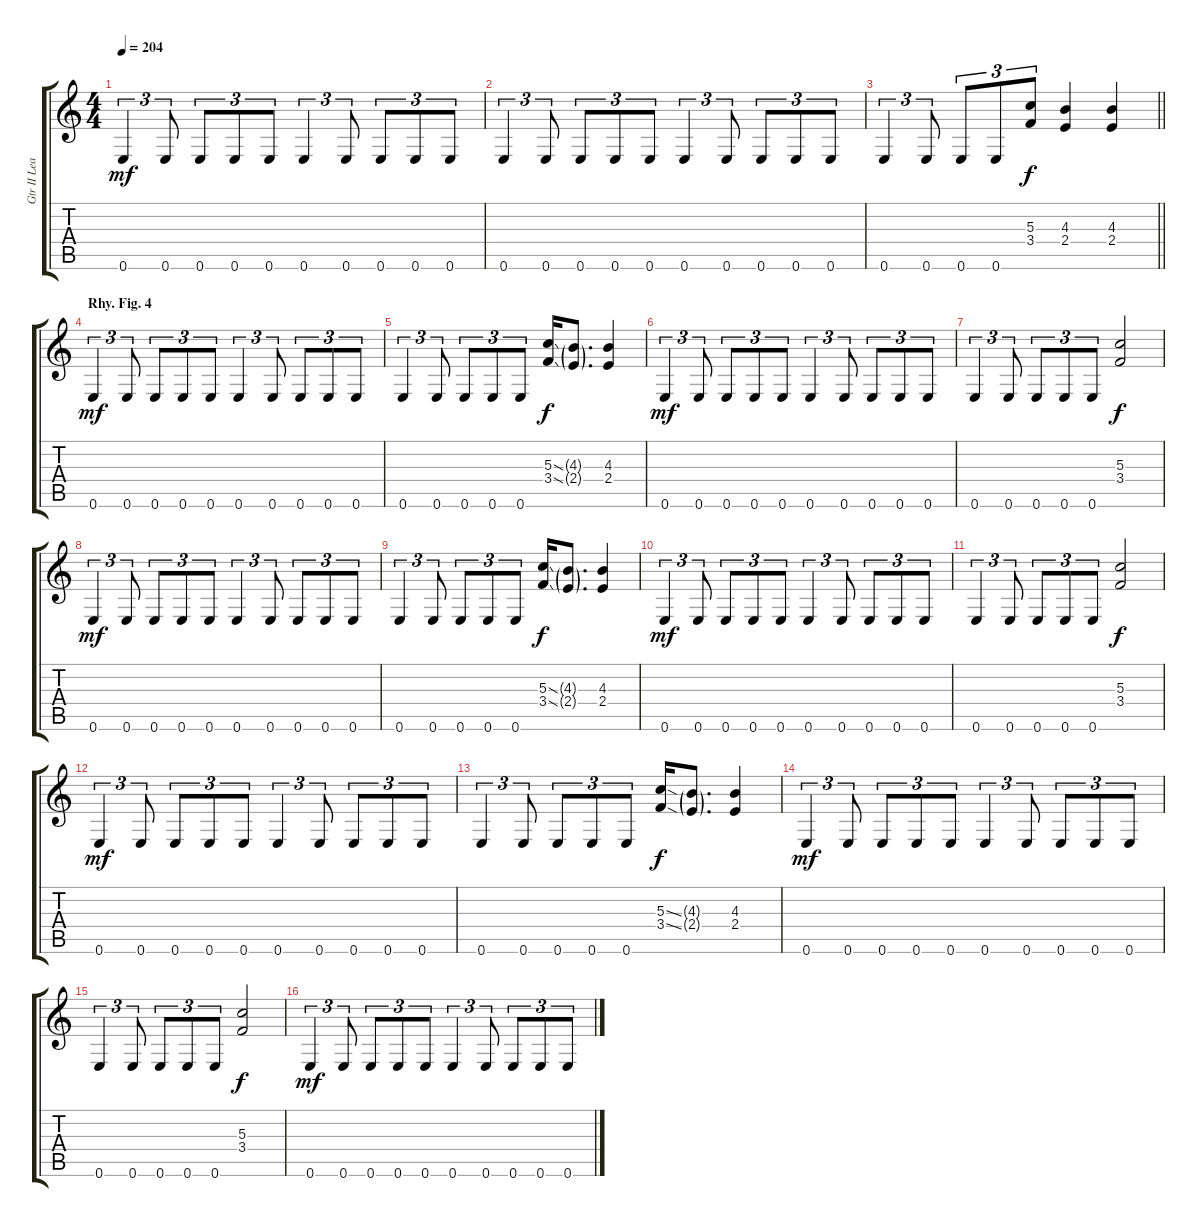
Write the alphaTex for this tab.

\track ("Gtr II Lead" "Gtr II Lea") {instrument overdrivenguitar}
\staff {score tabs}
\tuning (E4 B3 G3 D3 A2 E2) {hide}
\ts (4 4)
\tempo 204
\clef g2
\ks c
0.6.4{tu (3 2) dy mf} 0.6.8{tu (3 2)} 0.6.8{tu (3 2)} 0.6.8{tu (3 2)} 0.6.8{tu (3 2)} 0.6.4{tu (3 2)} 0.6.8{tu (3 2)} 0.6.8{tu (3 2)} 0.6.8{tu (3 2)} 0.6.8{tu (3 2)} |
0.6.4{tu (3 2)} 0.6.8{tu (3 2)} 0.6.8{tu (3 2)} 0.6.8{tu (3 2)} 0.6.8{tu (3 2)} 0.6.4{tu (3 2)} 0.6.8{tu (3 2)} 0.6.8{tu (3 2)} 0.6.8{tu (3 2)} 0.6.8{tu (3 2)} |
\barLineRight lightlight
0.6.4{tu (3 2)} 0.6.8{tu (3 2)} 0.6.8{tu (3 2)} 0.6.8{tu (3 2)} (5.3 3.4).8{tu (3 2) dy f} (4.3 2.4).4 (4.3 2.4).4 |
\section ("" "Rhy. Fig. 4")
0.6.4{tu (3 2) dy mf} 0.6.8{tu (3 2)} 0.6.8{tu (3 2)} 0.6.8{tu (3 2)} 0.6.8{tu (3 2)} 0.6.4{tu (3 2)} 0.6.8{tu (3 2)} 0.6.8{tu (3 2)} 0.6.8{tu (3 2)} 0.6.8{tu (3 2)} |
0.6.4{tu (3 2)} 0.6.8{tu (3 2)} 0.6.8{tu (3 2)} 0.6.8{tu (3 2)} 0.6.8{tu (3 2)} (5.3{ss} 3.4{ss}).16{dy f} (4.3{g} 2.4{g}).8{d} (4.3 2.4).4 |
0.6.4{tu (3 2) dy mf} 0.6.8{tu (3 2)} 0.6.8{tu (3 2)} 0.6.8{tu (3 2)} 0.6.8{tu (3 2)} 0.6.4{tu (3 2)} 0.6.8{tu (3 2)} 0.6.8{tu (3 2)} 0.6.8{tu (3 2)} 0.6.8{tu (3 2)} |
0.6.4{tu (3 2)} 0.6.8{tu (3 2)} 0.6.8{tu (3 2)} 0.6.8{tu (3 2)} 0.6.8{tu (3 2)} (5.3 3.4).2{dy f} |
0.6.4{tu (3 2) dy mf} 0.6.8{tu (3 2)} 0.6.8{tu (3 2)} 0.6.8{tu (3 2)} 0.6.8{tu (3 2)} 0.6.4{tu (3 2)} 0.6.8{tu (3 2)} 0.6.8{tu (3 2)} 0.6.8{tu (3 2)} 0.6.8{tu (3 2)} |
0.6.4{tu (3 2)} 0.6.8{tu (3 2)} 0.6.8{tu (3 2)} 0.6.8{tu (3 2)} 0.6.8{tu (3 2)} (5.3{ss} 3.4{ss}).16{dy f} (4.3{g} 2.4{g}).8{d} (4.3 2.4).4 |
0.6.4{tu (3 2) dy mf} 0.6.8{tu (3 2)} 0.6.8{tu (3 2)} 0.6.8{tu (3 2)} 0.6.8{tu (3 2)} 0.6.4{tu (3 2)} 0.6.8{tu (3 2)} 0.6.8{tu (3 2)} 0.6.8{tu (3 2)} 0.6.8{tu (3 2)} |
0.6.4{tu (3 2)} 0.6.8{tu (3 2)} 0.6.8{tu (3 2)} 0.6.8{tu (3 2)} 0.6.8{tu (3 2)} (5.3 3.4).2{dy f} |
0.6.4{tu (3 2) dy mf} 0.6.8{tu (3 2)} 0.6.8{tu (3 2)} 0.6.8{tu (3 2)} 0.6.8{tu (3 2)} 0.6.4{tu (3 2)} 0.6.8{tu (3 2)} 0.6.8{tu (3 2)} 0.6.8{tu (3 2)} 0.6.8{tu (3 2)} |
0.6.4{tu (3 2)} 0.6.8{tu (3 2)} 0.6.8{tu (3 2)} 0.6.8{tu (3 2)} 0.6.8{tu (3 2)} (5.3{ss} 3.4{ss}).16{dy f} (4.3{g} 2.4{g}).8{d} (4.3 2.4).4 |
0.6.4{tu (3 2) dy mf} 0.6.8{tu (3 2)} 0.6.8{tu (3 2)} 0.6.8{tu (3 2)} 0.6.8{tu (3 2)} 0.6.4{tu (3 2)} 0.6.8{tu (3 2)} 0.6.8{tu (3 2)} 0.6.8{tu (3 2)} 0.6.8{tu (3 2)} |
0.6.4{tu (3 2)} 0.6.8{tu (3 2)} 0.6.8{tu (3 2)} 0.6.8{tu (3 2)} 0.6.8{tu (3 2)} (5.3 3.4).2{dy f} |
0.6.4{tu (3 2) dy mf} 0.6.8{tu (3 2)} 0.6.8{tu (3 2)} 0.6.8{tu (3 2)} 0.6.8{tu (3 2)} 0.6.4{tu (3 2)} 0.6.8{tu (3 2)} 0.6.8{tu (3 2)} 0.6.8{tu (3 2)} 0.6.8{tu (3 2)}
